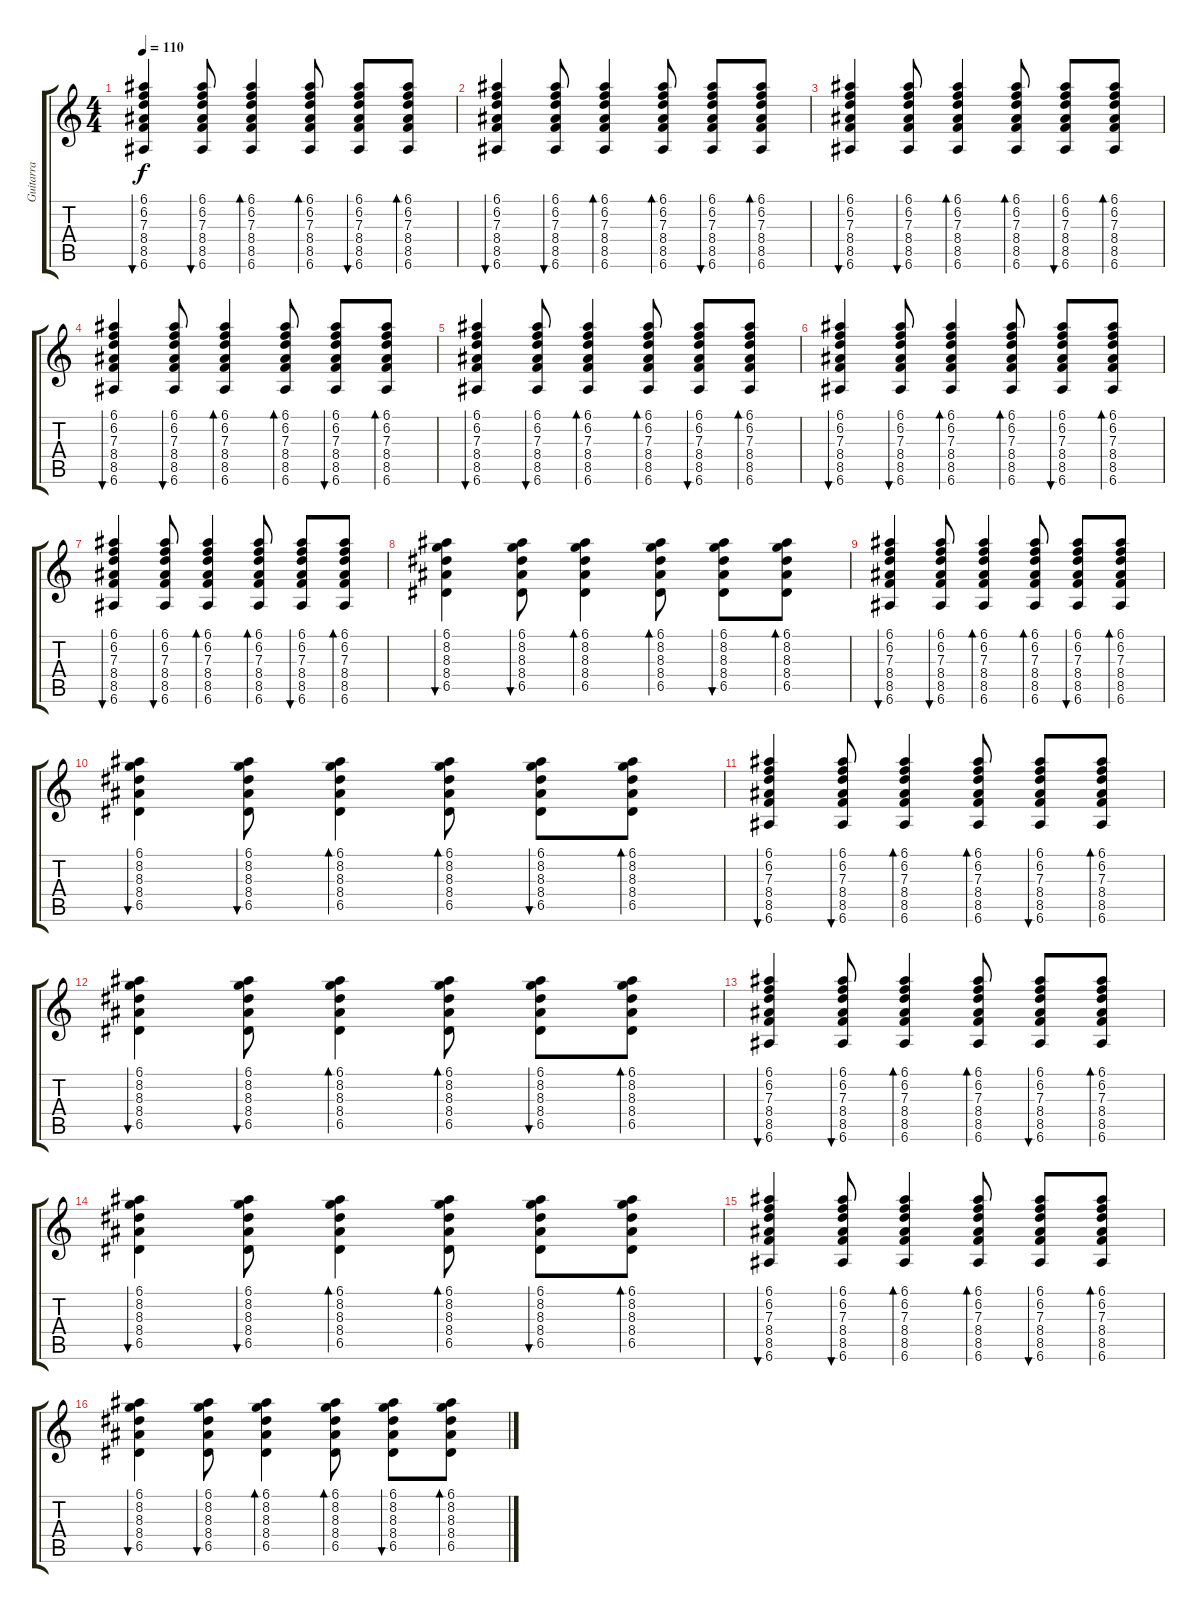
\track ("Guitarra" "Guitarra") {instrument acousticguitarnylon}
\staff {score tabs}
\tuning (E4 B3 G3 D3 A2 E2) {hide}
\ts (4 4)
\tempo 110
\clef g2
\ks c
(6.1 6.2 7.3 8.4 8.5 6.6).4{bu 60 dy f} (6.1 6.2 7.3 8.4 8.5 6.6).8{bu 60} (6.1 6.2 7.3 8.4 8.5 6.6).4{bd 60} (6.1 6.2 7.3 8.4 8.5 6.6).8{bd 60} (6.1 6.2 7.3 8.4 8.5 6.6).8{bu 60} (6.1 6.2 7.3 8.4 8.5 6.6).8{bd 60} |
(6.1 6.2 7.3 8.4 8.5 6.6).4{bu 60} (6.1 6.2 7.3 8.4 8.5 6.6).8{bu 60} (6.1 6.2 7.3 8.4 8.5 6.6).4{bd 60} (6.1 6.2 7.3 8.4 8.5 6.6).8{bd 60} (6.1 6.2 7.3 8.4 8.5 6.6).8{bu 60} (6.1 6.2 7.3 8.4 8.5 6.6).8{bd 60} |
(6.1 6.2 7.3 8.4 8.5 6.6).4{bu 60} (6.1 6.2 7.3 8.4 8.5 6.6).8{bu 60} (6.1 6.2 7.3 8.4 8.5 6.6).4{bd 60} (6.1 6.2 7.3 8.4 8.5 6.6).8{bd 60} (6.1 6.2 7.3 8.4 8.5 6.6).8{bu 60} (6.1 6.2 7.3 8.4 8.5 6.6).8{bd 60} |
(6.1 6.2 7.3 8.4 8.5 6.6).4{bu 60} (6.1 6.2 7.3 8.4 8.5 6.6).8{bu 60} (6.1 6.2 7.3 8.4 8.5 6.6).4{bd 60} (6.1 6.2 7.3 8.4 8.5 6.6).8{bd 60} (6.1 6.2 7.3 8.4 8.5 6.6).8{bu 60} (6.1 6.2 7.3 8.4 8.5 6.6).8{bd 60} |
(6.1 6.2 7.3 8.4 8.5 6.6).4{bu 60} (6.1 6.2 7.3 8.4 8.5 6.6).8{bu 60} (6.1 6.2 7.3 8.4 8.5 6.6).4{bd 60} (6.1 6.2 7.3 8.4 8.5 6.6).8{bd 60} (6.1 6.2 7.3 8.4 8.5 6.6).8{bu 60} (6.1 6.2 7.3 8.4 8.5 6.6).8{bd 60} |
(6.1 6.2 7.3 8.4 8.5 6.6).4{bu 60} (6.1 6.2 7.3 8.4 8.5 6.6).8{bu 60} (6.1 6.2 7.3 8.4 8.5 6.6).4{bd 60} (6.1 6.2 7.3 8.4 8.5 6.6).8{bd 60} (6.1 6.2 7.3 8.4 8.5 6.6).8{bu 60} (6.1 6.2 7.3 8.4 8.5 6.6).8{bd 60} |
(6.1 6.2 7.3 8.4 8.5 6.6).4{bu 60} (6.1 6.2 7.3 8.4 8.5 6.6).8{bu 60} (6.1 6.2 7.3 8.4 8.5 6.6).4{bd 60} (6.1 6.2 7.3 8.4 8.5 6.6).8{bd 60} (6.1 6.2 7.3 8.4 8.5 6.6).8{bu 60} (6.1 6.2 7.3 8.4 8.5 6.6).8{bd 60} |
(6.1 8.2 8.3 8.4 6.5).4{bu 60} (6.1 8.2 8.3 8.4 6.5).8{bu 60} (6.1 8.2 8.3 8.4 6.5).4{bd 60} (6.1 8.2 8.3 8.4 6.5).8{bd 60} (6.1 8.2 8.3 8.4 6.5).8{bu 60} (6.1 8.2 8.3 8.4 6.5).8{bd 60} |
(6.1 6.2 7.3 8.4 8.5 6.6).4{bu 60} (6.1 6.2 7.3 8.4 8.5 6.6).8{bu 60} (6.1 6.2 7.3 8.4 8.5 6.6).4{bd 60} (6.1 6.2 7.3 8.4 8.5 6.6).8{bd 60} (6.1 6.2 7.3 8.4 8.5 6.6).8{bu 60} (6.1 6.2 7.3 8.4 8.5 6.6).8{bd 60} |
(6.1 8.2 8.3 8.4 6.5).4{bu 60} (6.1 8.2 8.3 8.4 6.5).8{bu 60} (6.1 8.2 8.3 8.4 6.5).4{bd 60} (6.1 8.2 8.3 8.4 6.5).8{bd 60} (6.1 8.2 8.3 8.4 6.5).8{bu 60} (6.1 8.2 8.3 8.4 6.5).8{bd 60} |
(6.1 6.2 7.3 8.4 8.5 6.6).4{bu 60} (6.1 6.2 7.3 8.4 8.5 6.6).8{bu 60} (6.1 6.2 7.3 8.4 8.5 6.6).4{bd 60} (6.1 6.2 7.3 8.4 8.5 6.6).8{bd 60} (6.1 6.2 7.3 8.4 8.5 6.6).8{bu 60} (6.1 6.2 7.3 8.4 8.5 6.6).8{bd 60} |
(6.1 8.2 8.3 8.4 6.5).4{bu 60} (6.1 8.2 8.3 8.4 6.5).8{bu 60} (6.1 8.2 8.3 8.4 6.5).4{bd 60} (6.1 8.2 8.3 8.4 6.5).8{bd 60} (6.1 8.2 8.3 8.4 6.5).8{bu 60} (6.1 8.2 8.3 8.4 6.5).8{bd 60} |
(6.1 6.2 7.3 8.4 8.5 6.6).4{bu 60} (6.1 6.2 7.3 8.4 8.5 6.6).8{bu 60} (6.1 6.2 7.3 8.4 8.5 6.6).4{bd 60} (6.1 6.2 7.3 8.4 8.5 6.6).8{bd 60} (6.1 6.2 7.3 8.4 8.5 6.6).8{bu 60} (6.1 6.2 7.3 8.4 8.5 6.6).8{bd 60} |
(6.1 8.2 8.3 8.4 6.5).4{bu 60} (6.1 8.2 8.3 8.4 6.5).8{bu 60} (6.1 8.2 8.3 8.4 6.5).4{bd 60} (6.1 8.2 8.3 8.4 6.5).8{bd 60} (6.1 8.2 8.3 8.4 6.5).8{bu 60} (6.1 8.2 8.3 8.4 6.5).8{bd 60} |
(6.1 6.2 7.3 8.4 8.5 6.6).4{bu 60} (6.1 6.2 7.3 8.4 8.5 6.6).8{bu 60} (6.1 6.2 7.3 8.4 8.5 6.6).4{bd 60} (6.1 6.2 7.3 8.4 8.5 6.6).8{bd 60} (6.1 6.2 7.3 8.4 8.5 6.6).8{bu 60} (6.1 6.2 7.3 8.4 8.5 6.6).8{bd 60} |
(6.1 8.2 8.3 8.4 6.5).4{bu 60} (6.1 8.2 8.3 8.4 6.5).8{bu 60} (6.1 8.2 8.3 8.4 6.5).4{bd 60} (6.1 8.2 8.3 8.4 6.5).8{bd 60} (6.1 8.2 8.3 8.4 6.5).8{bu 60} (6.1 8.2 8.3 8.4 6.5).8{bd 60}
